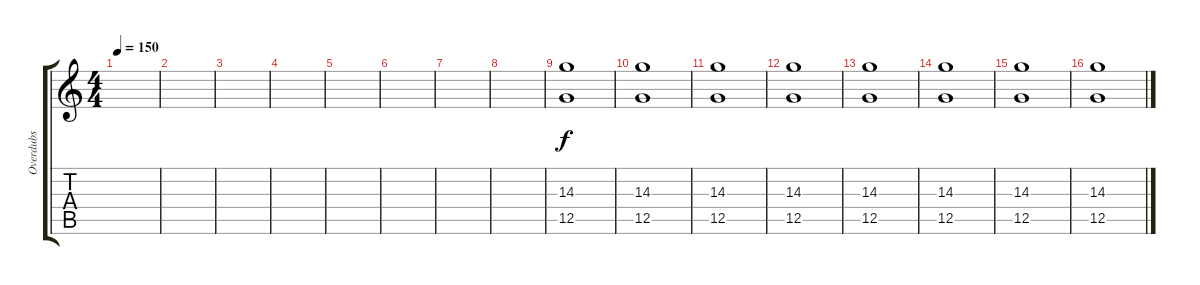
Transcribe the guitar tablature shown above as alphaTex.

\track ("Overdubs" "Overdubs") {instrument distortionguitar}
\staff {score tabs}
\tuning (D4 A3 F3 C3 G2 C2) {hide}
\ts (4 4)
\tempo 150
\clef g2
\ks c
|
|
|
|
|
|
|
|
(14.3 12.5).1 |
(14.3 12.5).1 |
(14.3 12.5).1 |
(14.3 12.5).1 |
(14.3 12.5).1 |
(14.3 12.5).1 |
(14.3 12.5).1 |
(14.3 12.5).1
